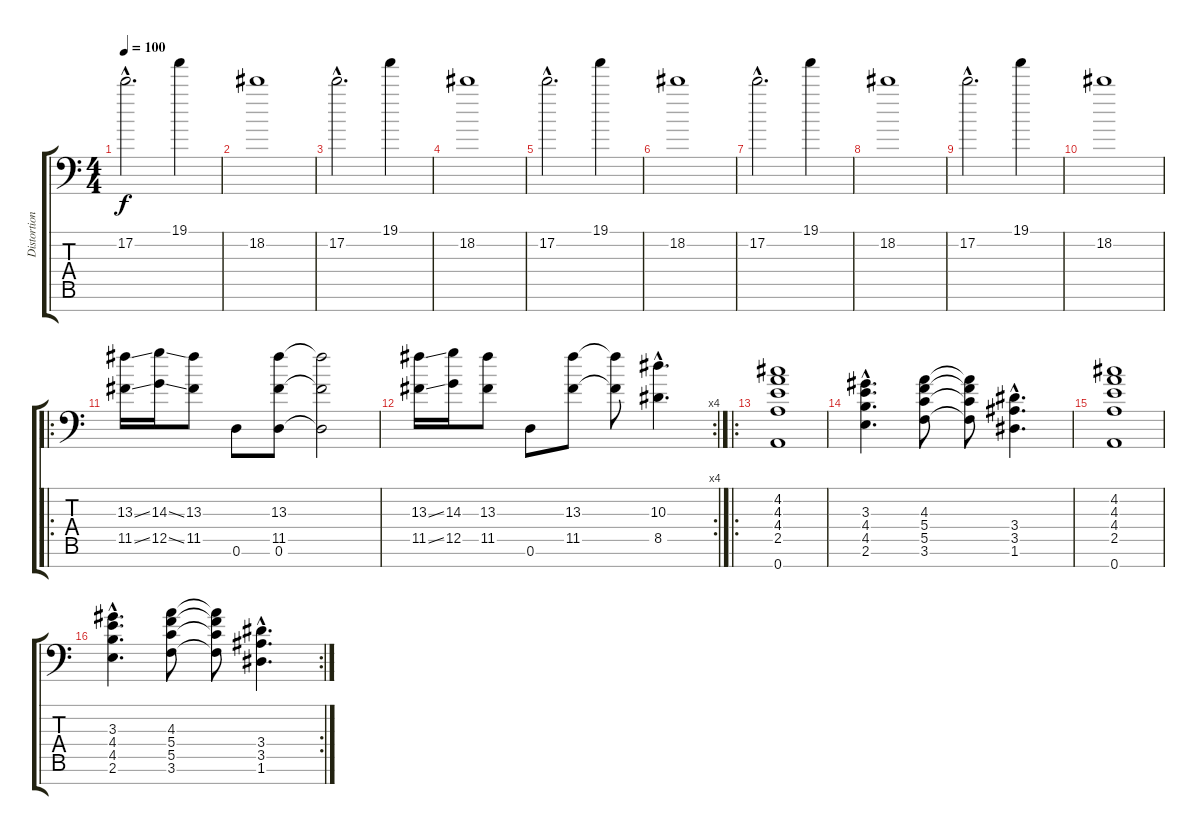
\track ("Distortion Guitar" "Distortion") {instrument distortionguitar}
\staff {score tabs}
\tuning (D4 A3 F3 C3 G2 D2 A1) {hide}
\ts (4 4)
\tempo 100
\clef f4
\ks c
17.2{hac}.2{d dy f instrument distortionguitar} 19.1.4 |
18.2.1 |
17.2{hac}.2{d} 19.1.4 |
18.2.1 |
17.2{hac}.2{d} 19.1.4 |
18.2.1 |
17.2{hac}.2{d} 19.1.4 |
18.2.1 |
17.2{hac}.2{d} 19.1.4 |
18.2.1 |
\ro
(13.3{ss} 11.5{ss}).16 (14.3{ss} 12.5{ss}).16 (13.3 11.5).8 0.6.8 (13.3 11.5 0.6).8 (13.3{t} 11.5{t} 0.6{t}).2 |
\rc 4
(13.3{ss} 11.5{ss}).16 (14.3 12.5).16 (13.3 11.5).8 0.6.8 (13.3 11.5).8 (13.3{t} 11.5{t}).8 (10.3{hac} 8.5{hac}).4{d} |
\ro
(4.2 4.3 4.4 2.5 0.7).1 |
(3.3{hac} 4.4{hac} 4.5{hac} 2.6{hac}).4{d} (4.3 5.4 5.5 3.6).8 (4.3{t} 5.4{t} 5.5{t} 3.6{t}).8 (3.4{hac} 3.5{hac} 1.6{hac}).4{d} |
(4.2 4.3 4.4 2.5 0.7).1 |
\rc 2
(3.3{hac} 4.4{hac} 4.5{hac} 2.6{hac}).4{d} (4.3 5.4 5.5 3.6).8 (4.3{t} 5.4{t} 5.5{t} 3.6{t}).8 (3.4{hac} 3.5{hac} 1.6{hac}).4{d}
